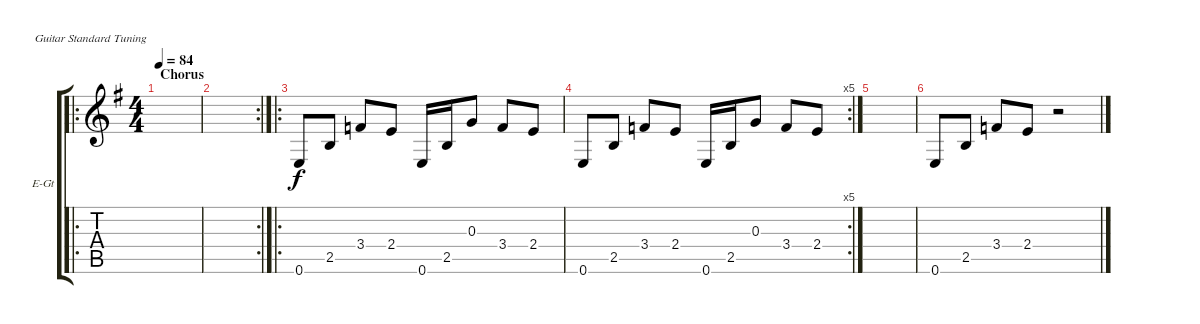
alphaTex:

\bracketExtendMode groupsimilarinstruments
\firstSystemTrackNameOrientation horizontal
\otherSystemsTrackNameOrientation horizontal
\track ("1-Gt" "E-Gt") {instrument overdrivenguitar}
\staff {score tabs}
\tuning (E4 B3 G3 D3 A2 E2)
\ro
\ts (4 4)
\section ("" "Chorus")
\tempo 84
\clef g2
\scale
1.05549
\ks g
|
\rc 2
\scale
0.944515 |
\ro
\scale
1.05549 0.6.8 2.5.8 3.4.8 2.4.8 0.6.16 2.5.16 0.3.8 3.4.8 2.4.8 |
\rc 5
\scale
0.944515 0.6.8 2.5.8 3.4.8 2.4.8 0.6.16 2.5.16 0.3.8 3.4.8 2.4.8 |
\scale
1.05549 |
\scale
0.944515 0.6.8 2.5.8 3.4.8 2.4.8 r.2
